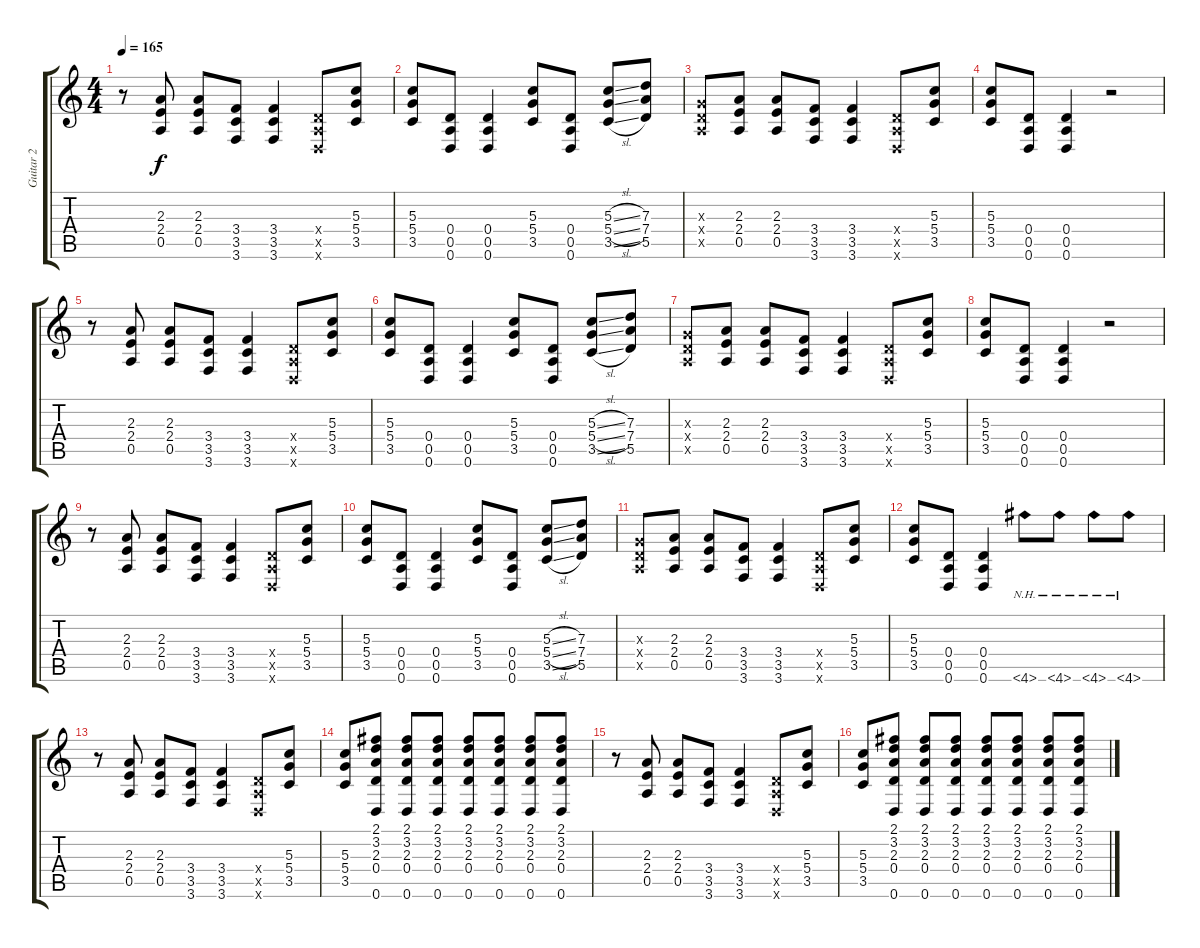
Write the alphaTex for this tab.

\track ("Guitar 2" "Guitar 2") {instrument distortionguitar}
\staff {score tabs}
\tuning (E4 B3 G3 D3 A2 D2) {hide}
\ts (4 4)
\tempo 165
\clef g2
\ks c
r.8{dy f} (2.3 2.4 0.5).8 (2.3 2.4 0.5).8 (3.4 3.5 3.6).8 (3.4 3.5 3.6).4 (0.4{x} 0.5{x} 0.6{x}).8 (5.3 5.4 3.5).8 |
(5.3 5.4 3.5).8 (0.4 0.5 0.6).8 (0.4 0.5 0.6).4 (5.3 5.4 3.5).8 (0.4 0.5 0.6).8 (5.3{sl} 5.4{sl} 3.5{sl}).8 (7.3 7.4 5.5).8 |
(0.3{x} 0.4{x} 0.5{x}).8 (2.3 2.4 0.5).8 (2.3 2.4 0.5).8 (3.4 3.5 3.6).8 (3.4 3.5 3.6).4 (0.4{x} 0.5{x} 0.6{x}).8 (5.3 5.4 3.5).8 |
(5.3 5.4 3.5).8 (0.4 0.5 0.6).8 (0.4 0.5 0.6).4 r.2 |
r.8 (2.3 2.4 0.5).8 (2.3 2.4 0.5).8 (3.4 3.5 3.6).8 (3.4 3.5 3.6).4 (0.4{x} 0.5{x} 0.6{x}).8 (5.3 5.4 3.5).8 |
(5.3 5.4 3.5).8 (0.4 0.5 0.6).8 (0.4 0.5 0.6).4 (5.3 5.4 3.5).8 (0.4 0.5 0.6).8 (5.3{sl} 5.4{sl} 3.5{sl}).8 (7.3 7.4 5.5).8 |
(0.3{x} 0.4{x} 0.5{x}).8 (2.3 2.4 0.5).8 (2.3 2.4 0.5).8 (3.4 3.5 3.6).8 (3.4 3.5 3.6).4 (0.4{x} 0.5{x} 0.6{x}).8 (5.3 5.4 3.5).8 |
(5.3 5.4 3.5).8 (0.4 0.5 0.6).8 (0.4 0.5 0.6).4 r.2 |
r.8 (2.3 2.4 0.5).8 (2.3 2.4 0.5).8 (3.4 3.5 3.6).8 (3.4 3.5 3.6).4 (0.4{x} 0.5{x} 0.6{x}).8 (5.3 5.4 3.5).8 |
(5.3 5.4 3.5).8 (0.4 0.5 0.6).8 (0.4 0.5 0.6).4 (5.3 5.4 3.5).8 (0.4 0.5 0.6).8 (5.3{sl} 5.4{sl} 3.5{sl}).8 (7.3 7.4 5.5).8 |
(0.3{x} 0.4{x} 0.5{x}).8 (2.3 2.4 0.5).8 (2.3 2.4 0.5).8 (3.4 3.5 3.6).8 (3.4 3.5 3.6).4 (0.4{x} 0.5{x} 0.6{x}).8 (5.3 5.4 3.5).8 |
(5.3 5.4 3.5).8 (0.4 0.5 0.6).8 (0.4 0.5 0.6).4 4.6{nh}.8 4.6{nh}.8 4.6{nh}.8 4.6{nh}.8 |
r.8 (2.3 2.4 0.5).8 (2.3 2.4 0.5).8 (3.4 3.5 3.6).8 (3.4 3.5 3.6).4 (0.4{x} 0.5{x} 0.6{x}).8 (5.3 5.4 3.5).8 |
(5.3 5.4 3.5).8 (2.1 3.2 2.3 0.4 0.6).8 (2.1 3.2 2.3 0.4 0.6).8 (2.1 3.2 2.3 0.4 0.6).8 (2.1 3.2 2.3 0.4 0.6).8 (2.1 3.2 2.3 0.4 0.6).8 (2.1 3.2 2.3 0.4 0.6).8 (2.1 3.2 2.3 0.4 0.6).8 |
r.8 (2.3 2.4 0.5).8 (2.3 2.4 0.5).8 (3.4 3.5 3.6).8 (3.4 3.5 3.6).4 (0.4{x} 0.5{x} 0.6{x}).8 (5.3 5.4 3.5).8 |
(5.3 5.4 3.5).8 (2.1 3.2 2.3 0.4 0.6).8 (2.1 3.2 2.3 0.4 0.6).8 (2.1 3.2 2.3 0.4 0.6).8 (2.1 3.2 2.3 0.4 0.6).8 (2.1 3.2 2.3 0.4 0.6).8 (2.1 3.2 2.3 0.4 0.6).8 (2.1 3.2 2.3 0.4 0.6).8
